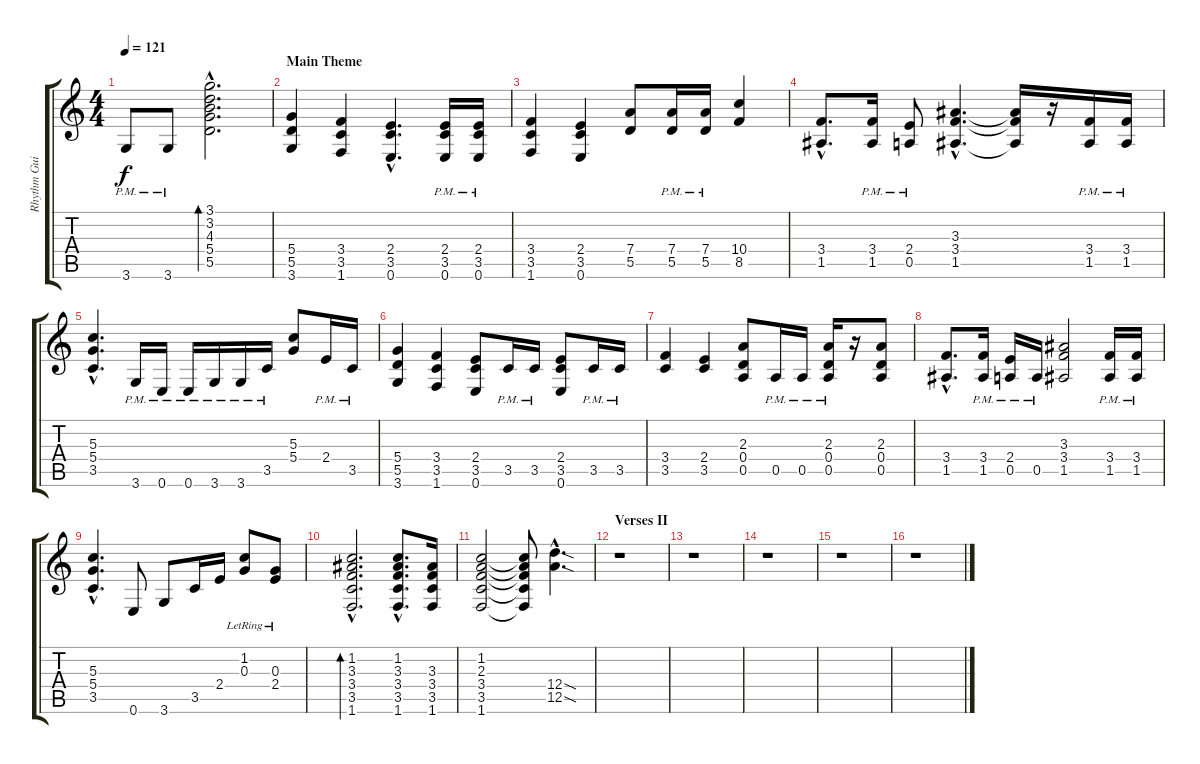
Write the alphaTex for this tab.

\track ("Rhythm Guitar" "Rhythm Gui") {instrument distortionguitar}
\staff {score tabs}
\tuning (E4 B3 G3 D3 A2 E2) {hide}
\ts (4 4)
\tempo 121
\clef g2
\ks c
3.6{pm}.8{dy f} 3.6{pm}.8 (3.1{hac} 3.2{hac} 4.3{hac} 5.4{hac} 5.5{hac}).2{d bd 120} |
\section ("" "Main Theme")
(5.4 5.5 3.6).4 (3.4 3.5 1.6).4 (2.4{hac} 3.5{hac} 0.6).4{d} (2.4{pm} 3.5{pm} 0.6{pm}).16 (2.4{pm} 3.5{pm} 0.6{pm}).16 |
(3.4 3.5 1.6).4 (2.4 3.5 0.6).4 (7.4 5.5).8 (7.4{pm} 5.5{pm}).16 (7.4{pm} 5.5{pm}).16 (10.4 8.5).4 |
(3.4{hac} 1.5{hac}).8{d} (3.4{pm} 1.5{pm}).16 (2.4{pm} 0.5{pm}).8 (3.3{hac} 3.4{hac} 1.5{hac}).4{d} (3.3{t} 3.4{t} 1.5{t}).16 r.16 (3.4{pm} 1.5{pm}).16 (3.4{pm} 1.5{pm}).16 |
(5.3{hac} 5.4{hac} 3.5{hac}).4{d} 3.6{pm}.16 0.6{pm}.16 0.6{pm}.16 3.6{pm}.16 3.6{pm}.16 3.5{pm}.16 (5.3 5.4).8 2.4{pm}.16 3.5{pm}.16 |
(5.4 5.5 3.6).4 (3.4 3.5 1.6).4 (2.4 3.5 0.6).8 3.5{pm}.16 3.5{pm}.16 (2.4 3.5 0.6).8 3.5{pm}.16 3.5{pm}.16 |
(3.4 3.5).4 (2.4 3.5).4 (2.3 0.4 0.5).8 0.5{pm}.16 0.5{pm}.16 (2.3{pm} 0.4{pm} 0.5{pm}).16 r.16 (2.3 0.4 0.5).8 |
(3.4{hac} 1.5{hac}).8{d} (3.4{pm} 1.5{pm}).16 (2.4{pm} 0.5{pm}).16 0.5{pm}.16 (3.3 3.4 1.5).2 (3.4{pm} 1.5{pm}).16 (3.4{pm} 1.5{pm}).16 |
(5.3{hac} 5.4{hac} 3.5{hac}).4{d} 0.6.8 3.6.8 3.5.16 2.4.16 (1.2{lr} 0.3).8 (0.3{lr} 2.4{lr}).8 |
(1.2{hac} 3.3{hac} 3.4 3.5 1.6{hac}).2{d bd 120} (1.2{hac} 3.3 3.4{hac} 3.5{hac} 1.6{hac}).8{d} (3.3 3.4 3.5 1.6).16 |
(1.2 2.3 3.4 3.5 1.6).2 (1.2{t} 2.3{t} 3.4{t} 3.5{t} 1.6{t}).8 (12.4{sod hac} 12.5{sod hac}).4{d} |
\section ("" "Verses II")
r.1 |
r.1 |
r.1 |
r.1 |
r.1
